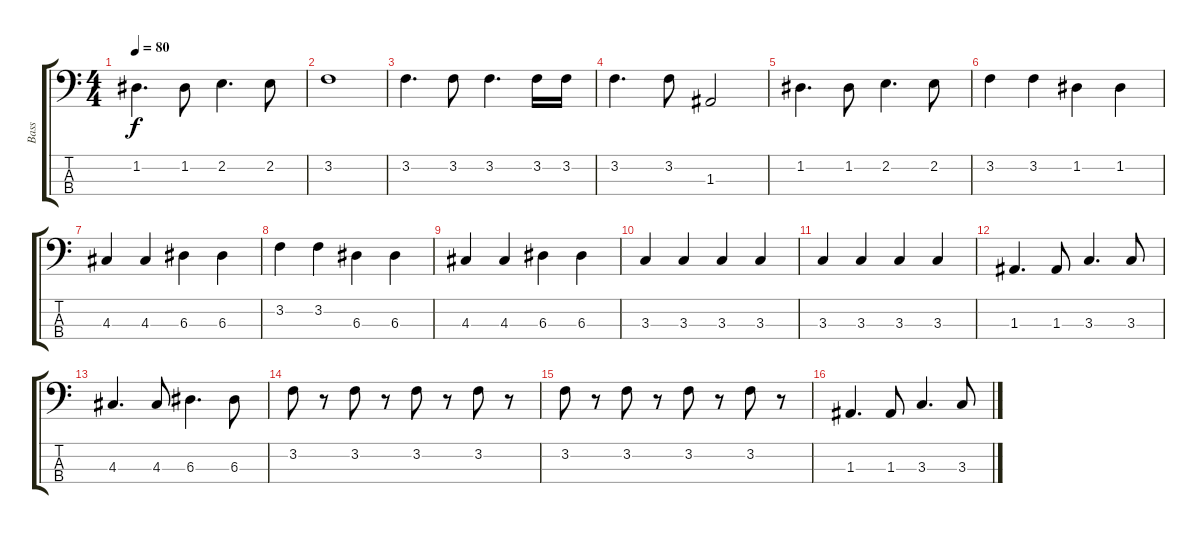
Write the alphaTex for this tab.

\track ("Bass" "Bass") {instrument electricbassfinger}
\staff {score tabs}
\tuning (G2 D2 A1 E1) {hide}
\ts (4 4)
\tempo 80
\clef f4
\ks c
1.2.4{d dy f} 1.2.8 2.2.4{d} 2.2.8 |
3.2.1 |
3.2.4{d} 3.2.8 3.2.4{d} 3.2.16 3.2.16 |
3.2.4{d} 3.2.8 1.3.2 |
1.2.4{d} 1.2.8 2.2.4{d} 2.2.8 |
3.2.4 3.2.4 1.2.4 1.2.4 |
4.3.4 4.3.4 6.3.4 6.3.4 |
3.2.4 3.2.4 6.3.4 6.3.4 |
4.3.4 4.3.4 6.3.4 6.3.4 |
3.3.4 3.3.4 3.3.4 3.3.4 |
3.3.4 3.3.4 3.3.4 3.3.4 |
1.3.4{d} 1.3.8 3.3.4{d} 3.3.8 |
4.3.4{d} 4.3.8 6.3.4{d} 6.3.8 |
3.2.8 r.8 3.2.8 r.8 3.2.8 r.8 3.2.8 r.8 |
3.2.8 r.8 3.2.8 r.8 3.2.8 r.8 3.2.8 r.8 |
1.3.4{d} 1.3.8 3.3.4{d} 3.3.8
